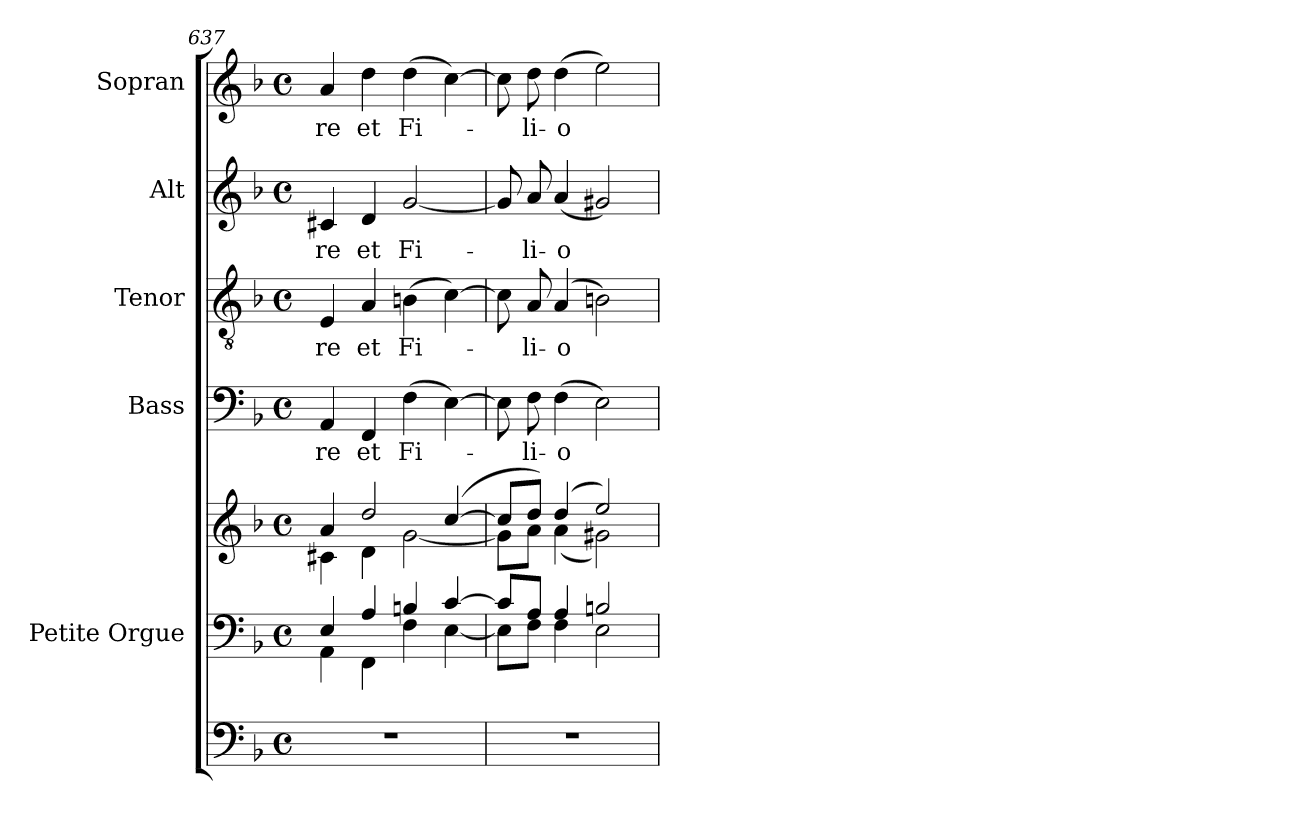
**kern	**kern	**kern	**kern	**text	**kern	**text	**kern	**text	**kern	**text
*part6	*part5	*part5	*part4	*part4	*part3	*part3	*part2	*part2	*part1	*part1
*staff7	*staff6	*staff5	*staff4	*staff4	*staff3	*staff3	*staff2	*staff2	*staff1	*staff1
*	*I"Petite Orgue	*	*I"Bass	*	*I"Tenor	*	*I"Alt	*	*I"Sopran	*
*	*I'Org. 1	*	*I'B.	*	*I'T.	*	*I'A.	*	*I'S.	*
*clefF4	*clefF4	*clefG2	*clefF4	*	*clefGv2	*	*clefG2	*	*clefG2	*
*k[b-]	*k[b-]	*k[b-]	*k[b-]	*	*k[b-]	*	*k[b-]	*	*k[b-]	*
*F:	*F:	*F:	*F:	*	*F:	*	*F:	*	*F:	*
*M4/4	*M4/4	*M4/4	*M4/4	*	*M4/4	*	*M4/4	*	*M4/4	*
*met(c)	*met(c)	*met(c)	*met(c)	*	*met(c)	*	*met(c)	*	*met(c)	*
=637	=637	=637	=637	=637	=637	=637	=637	=637	=637	=637
*	*^	*^	*	*	*	*	*	*	*	*
!	!	!	!	!	!	!LO:LY:b	!	!LO:LY:b	!	!LO:LY:b	!	!LO:LY:b
1r	4E/	4AA\	4a/	4c#X\	4AA/	-re	4E/	-re	4c#X/	-re	4a/	-re
!	!	!	!	!	!	!LO:LY:b	!	!LO:LY:b	!	!LO:LY:b	!	!LO:LY:b
.	4A/	4FF\	2dd/	4d\	4FF/	et	4A/	et	4d/	et	4dd\	et
!	!	!	!	!	!	!LO:LY:b	!	!LO:LY:b	!	!LO:LY:b	!	!LO:LY:b
.	4Bn/	4F\	.	[<2g\	(>4F\	Fi-	(>4Bn\	Fi-	[2g/	Fi-	(>4dd\	Fi-
.	[>4c/	[<4E\	([>4cc/	.	[4E\)	.	[4c\)	.	.	.	[4cc\)	.
=638	=638	=638	=638	=638	=638	=638	=638	=638	=638	=638	=638	=638
1r	8c/L]	8E\L]	8cc/L]	8g\L]	8E\]	.	8c\]	.	8g/]	.	8cc\]	.
!	!	!	!	!	!	!LO:LY:b	!	!LO:LY:b	!	!LO:LY:b	!	!LO:LY:b
.	8A/J	8F\J	8dd/J)	8a\J	8F\	-li-	8A/	-li-	8a/	-li-	8dd\	-li-
!	!	!	!	!	!	!LO:LY:b	!	!LO:LY:b	!	!LO:LY:b	!	!LO:LY:b
.	4A/	4F\	(4dd/	(<4a\	(>4F\	-o	(4A/	-o	(<4a/	-o	(>4dd\	-o
.	2Bn/	2E\	2ee/)	2g#X\)	2E\)	.	2Bn\)	.	2g#X/)	.	2ee\)	.
*	*v	*v	*	*	*	*	*	*	*	*	*	*
*	*	*v	*v	*	*	*	*	*	*	*	*
=	=	=	=	=	=	=	=	=	=	=
*-	*-	*-	*-	*-	*-	*-	*-	*-	*-	*-
